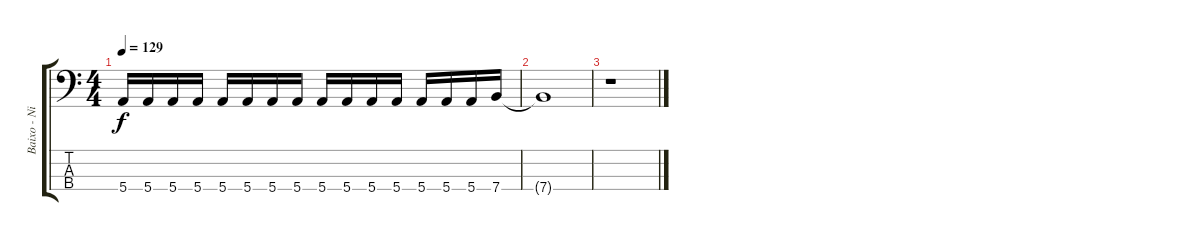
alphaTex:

\track ("Baixo - Nikola" "Baixo - Ni") {instrument electricbasspick}
\staff {score tabs}
\tuning (G2 D2 A1 E1) {hide}
\ts (4 4)
\tempo 129
\clef f4
\ks c
5.4.16{dy f} 5.4.16 5.4.16 5.4.16 5.4.16 5.4.16 5.4.16 5.4.16 5.4.16 5.4.16 5.4.16 5.4.16 5.4.16 5.4.16 5.4.16 7.4.16 |
7.4{t}.1 |
r.1
